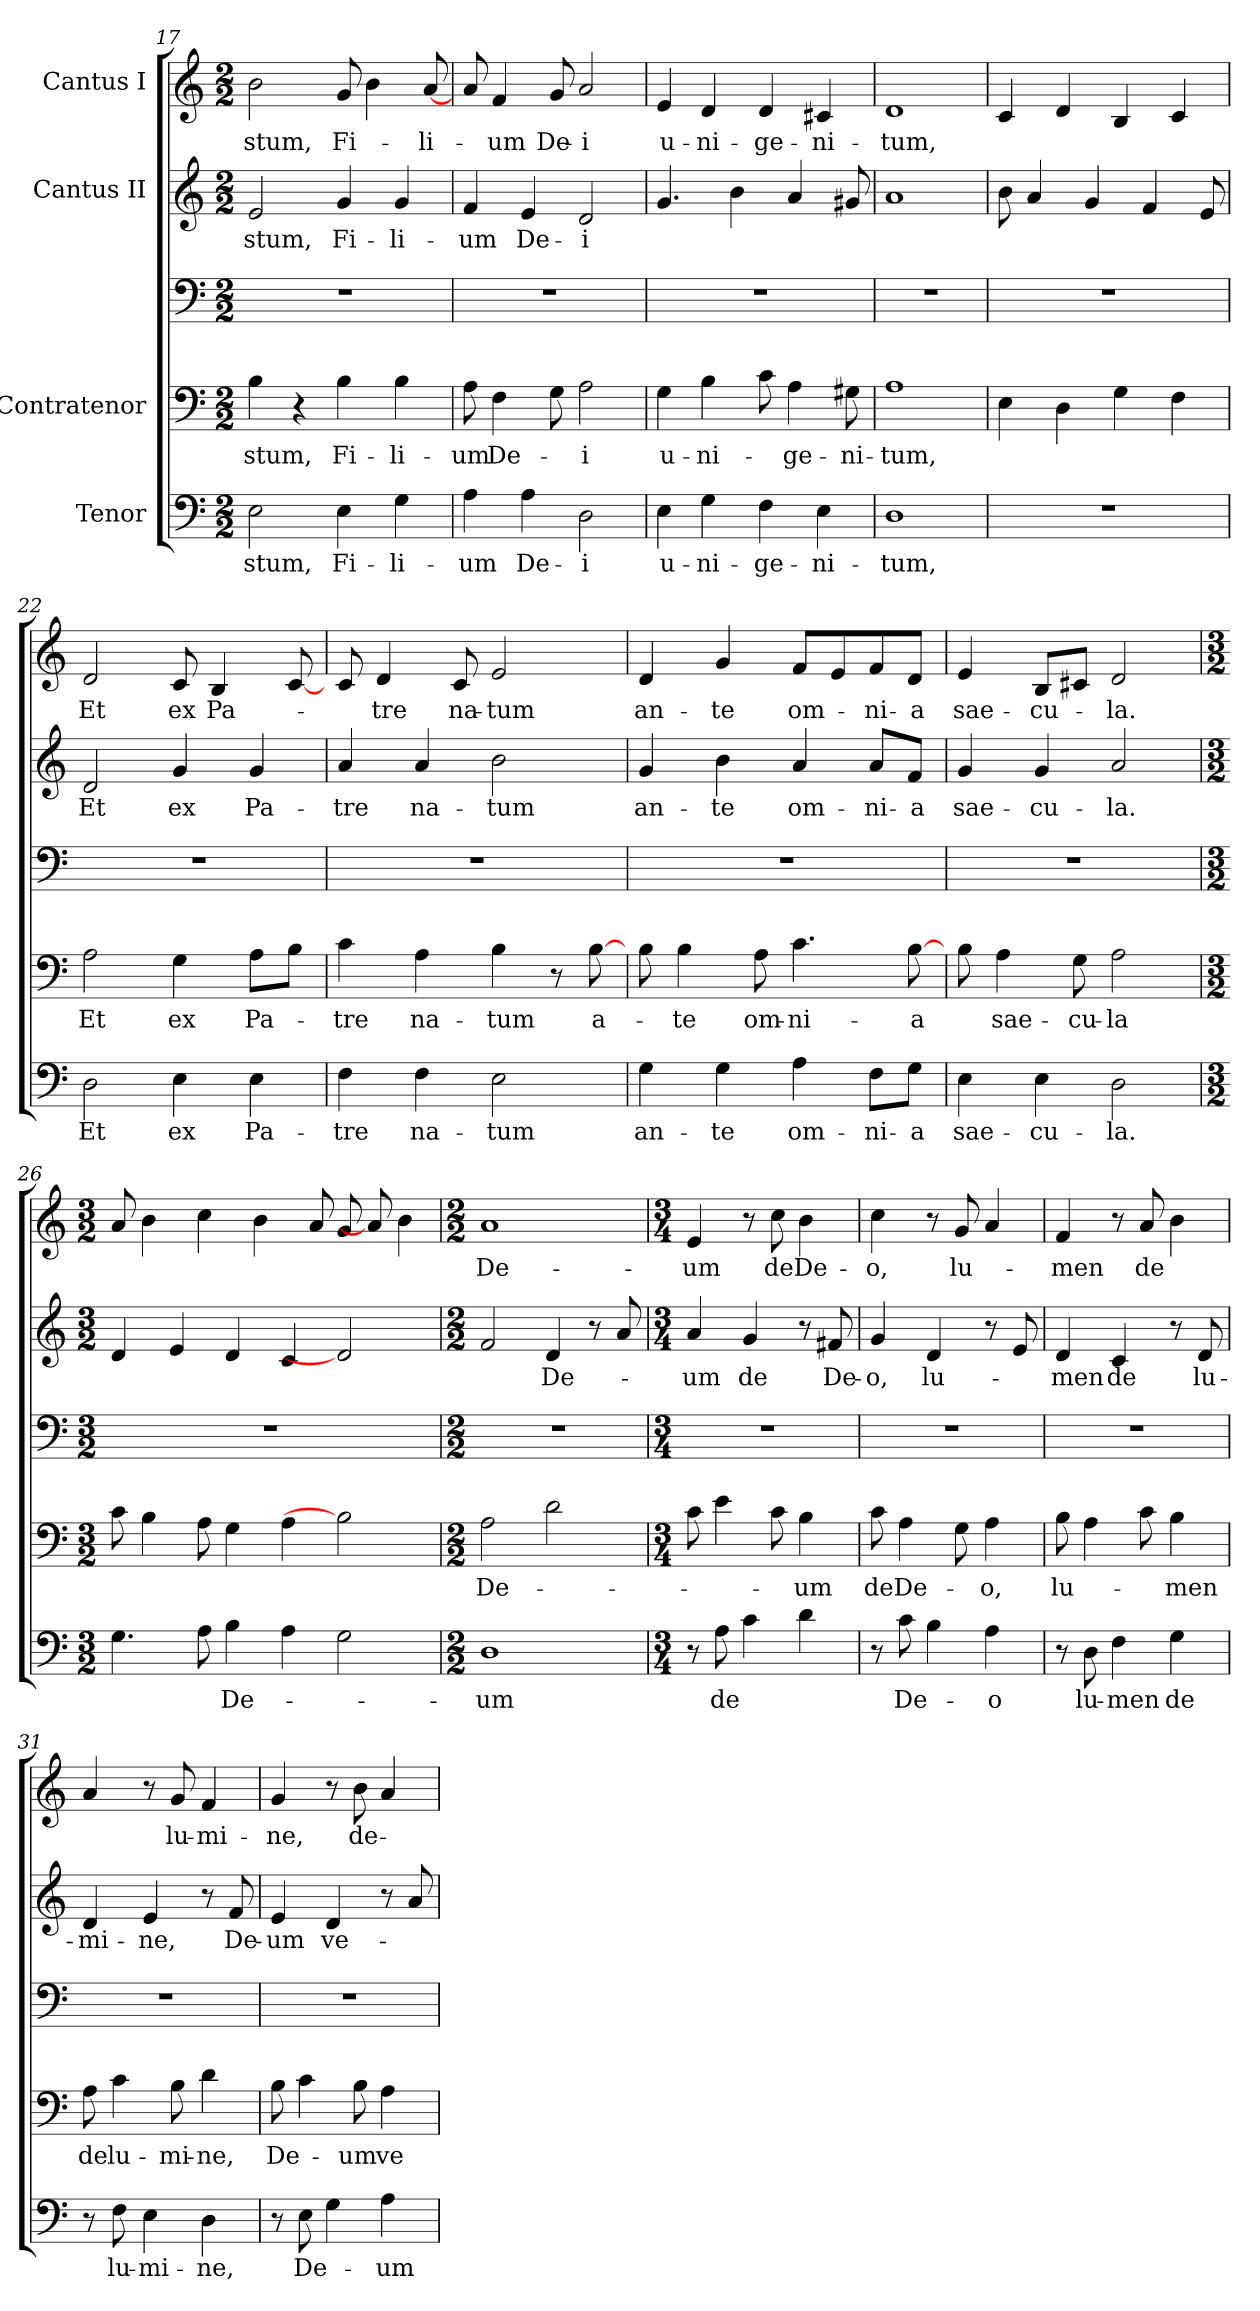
**kern	**text	**kern	**text	**kern	**kern	**text	**kern	**text
*part4	*part4	*part3	*part3	*part3	*part2	*part2	*part1	*part1
*staff5	*staff5	*staff4	*staff4	*staff3	*staff2	*staff2	*staff1	*staff1
*I"Tenor	*	*I"Contratenor	*	*	*I"Cantus II	*	*I"Cantus I	*
*clefF4	*	*clefF4	*	*clefF4	*clefG2	*	*clefG2	*
*k[]	*	*k[]	*	*k[]	*k[]	*	*k[]	*
*C:	*	*C:	*	*C:	*C:	*	*C:	*
*M2/2	*	*M2/2	*	*M2/2	*M2/2	*	*M2/2	*
=17	=17	=17	=17	=17	=17	=17	=17	=17
!	!LO:LY:b:color=#000000	!	!LO:LY:b:color=#000000	!	!	!LO:LY:b:color=#000000	!	!LO:LY:b:color=#000000
2Ei\	-stum,	4Bi\	-stum,	1r	2ei/	-stum,	2bi\	-stum,
.	.	4r	.	.	.	.	.	.
!	!LO:LY:b:color=#000000	!	!LO:LY:b:color=#000000	!	!	!LO:LY:b:color=#000000	!	!LO:LY:b:color=#000000
4Ei\	Fi-	4Bi\	Fi-	.	4gi/	Fi-	8gi/L	Fi-
.	.	.	.	.	.	.	4bi\	.
!	!LO:LY:b:color=#000000	!	!LO:LY:b:color=#000000	!	!	!LO:LY:b:color=#000000	!	!
4Gi\	-li-	4Bi\	-li-	.	4gi/	-li-	.	.
!	!	!	!	!	!	!	!	!LO:LY:b:color=#000000
.	.	.	.	.	.	.	[8ai/L	-li-
=18	=18	=18	=18	=18	=18	=18	=18	=18
!	!LO:LY:b:color=#000000	!	!LO:LY:b:color=#000000	!	!	!LO:LY:b:color=#000000	!	!
4Ai\	-um	8Ai\L	-um	1r	4fi/	-um	8ai/L	.
!	!	!	!LO:LY:b:color=#000000	!	!	!	!	!LO:LY:b:color=#000000
.	.	4Fi\	De-	.	.	.	4fi/	-um
!	!LO:LY:b:color=#000000	!	!	!	!	!LO:LY:b:color=#000000	!	!
4Ai\	De-	.	.	.	4ei/	De-	.	.
!	!	!	!	!	!	!	!	!LO:LY:b:color=#000000
.	.	8Gi\L	.	.	.	.	8gi/L	De-
!	!LO:LY:b:color=#000000	!	!LO:LY:b:color=#000000	!	!	!LO:LY:b:color=#000000	!	!LO:LY:b:color=#000000
2Di\	-i	2Ai\	-i	.	2di/	-i	2ai/	-i
!!LO:PB:g=z
=19	=19	=19	=19	=19	=19	=19	=19	=19
!	!LO:LY:b:color=#000000	!	!LO:LY:b:color=#000000	!	!	!	!	!LO:LY:b:color=#000000
4Ei\	u-	4Gi\	u-	1r	4.gi/	.	4ei/	u-
!	!LO:LY:b:color=#000000	!	!LO:LY:b:color=#000000	!	!	!	!	!LO:LY:b:color=#000000
4Gi\	-ni-	4Bi\	-ni-	.	.	.	4di/	-ni-
.	.	.	.	.	4bi\	.	.	.
!	!LO:LY:b:color=#000000	!	!	!	!	!	!	!LO:LY:b:color=#000000
4Fi\	-ge-	8ci\L	.	.	.	.	4di/	-ge-
!	!	!	!LO:LY:b:color=#000000	!	!	!	!	!
.	.	4Ai\	-ge-	.	4ai/	.	.	.
!	!LO:LY:b:color=#000000	!	!	!	!	!	!	!LO:LY:b:color=#000000
4Ei\	-ni-	.	.	.	.	.	4c#Xi/	-ni-
!	!	!	!LO:LY:b:color=#000000	!	!	!	!	!
.	.	8G#Xi\L	-ni-	.	8g#Xi/L	.	.	.
=20	=20	=20	=20	=20	=20	=20	=20	=20
!	!LO:LY:b:color=#000000	!	!LO:LY:b:color=#000000	!	!	!	!	!LO:LY:b:color=#000000
1Di\	-tum,	1Ai\	-tum,	1r	1ai/	.	1di/	-tum,
=21	=21	=21	=21	=21	=21	=21	=21	=21
1r	.	4Ei\	.	1r	8bi\L	.	4ci/	.
.	.	.	.	.	4ai/	.	.	.
.	.	4Di\	.	.	.	.	4di/	.
.	.	.	.	.	4gi/	.	.	.
.	.	4Gi\	.	.	.	.	4Bi/	.
.	.	.	.	.	4fi/	.	.	.
.	.	4Fi\	.	.	.	.	4ci/	.
.	.	.	.	.	8ei/L	.	.	.
=22	=22	=22	=22	=22	=22	=22	=22	=22
!	!LO:LY:b:color=#000000	!	!LO:LY:b:color=#000000	!	!	!LO:LY:b:color=#000000	!	!LO:LY:b:color=#000000
2Di\	Et	2Ai\	Et	1r	2di/	Et	2di/	Et
!	!LO:LY:b:color=#000000	!	!LO:LY:b:color=#000000	!	!	!LO:LY:b:color=#000000	!	!LO:LY:b:color=#000000
4Ei\	ex	4Gi\	ex	.	4gi/	ex	8ci/L	ex
!	!	!	!	!	!	!	!	!LO:LY:b:color=#000000
.	.	.	.	.	.	.	4Bi/	Pa-
!	!LO:LY:b:color=#000000	!	!LO:LY:b:color=#000000	!	!	!LO:LY:b:color=#000000	!	!
4Ei\	Pa-	8Ai\L	Pa-	.	4gi/	Pa-	.	.
.	.	8Bi\J	.	.	.	.	[8ci/L	.
=23	=23	=23	=23	=23	=23	=23	=23	=23
!	!LO:LY:b:color=#000000	!	!LO:LY:b:color=#000000	!	!	!LO:LY:b:color=#000000	!	!
4Fi\	-tre	4ci\	-tre	1r	4ai/	-tre	8ci/L	.
!	!	!	!	!	!	!	!	!LO:LY:b:color=#000000
.	.	.	.	.	.	.	4di/	-tre
!	!LO:LY:b:color=#000000	!	!LO:LY:b:color=#000000	!	!	!LO:LY:b:color=#000000	!	!
4Fi\	na-	4Ai\	na-	.	4ai/	na-	.	.
!	!	!	!	!	!	!	!	!LO:LY:b:color=#000000
.	.	.	.	.	.	.	8ci/L	na-
!	!LO:LY:b:color=#000000	!	!LO:LY:b:color=#000000	!	!	!LO:LY:b:color=#000000	!	!LO:LY:b:color=#000000
2Ei\	-tum	4Bi\	-tum	.	2bi\	-tum	2ei/	-tum
.	.	8r	.	.	.	.	.	.
!	!	!	!LO:LY:b:color=#000000	!	!	!	!	!
.	.	[8Bi\L	a-	.	.	.	.	.
!!LO:LB:g=z
=24	=24	=24	=24	=24	=24	=24	=24	=24
!	!LO:LY:b:color=#000000	!	!	!	!	!LO:LY:b:color=#000000	!	!LO:LY:b:color=#000000
4Gi\	an-	8Bi\L	.	1r	4gi/	an-	4di/	an-
!	!	!	!LO:LY:b:color=#000000	!	!	!	!	!
.	.	4Bi\	-te	.	.	.	.	.
!	!LO:LY:b:color=#000000	!	!	!	!	!LO:LY:b:color=#000000	!	!LO:LY:b:color=#000000
4Gi\	-te	.	.	.	4bi\	-te	4gi/	-te
!	!	!	!LO:LY:b:color=#000000	!	!	!	!	!
.	.	8Ai\L	om-	.	.	.	.	.
!	!LO:LY:b:color=#000000	!	!LO:LY:b:color=#000000	!	!	!LO:LY:b:color=#000000	!	!LO:LY:b:color=#000000
4Ai\	om-	4.ci\	-ni-	.	4ai/	om-	8fi/L	om-
.	.	.	.	.	.	.	8ei/	.
!	!LO:LY:b:color=#000000	!	!	!	!	!LO:LY:b:color=#000000	!	!LO:LY:b:color=#000000
8Fi\L	-ni-	.	.	.	8ai/L	-ni-	8fi/	-ni-
!	!LO:LY:b:color=#000000	!	!LO:LY:b:color=#000000	!	!	!LO:LY:b:color=#000000	!	!LO:LY:b:color=#000000
8Gi\J	-a	[8Bi\L	-a	.	8fi/J	-a	8di/J	-a
=25	=25	=25	=25	=25	=25	=25	=25	=25
!	!LO:LY:b:color=#000000	!	!	!	!	!LO:LY:b:color=#000000	!	!LO:LY:b:color=#000000
4Ei\	sae-	8Bi\L	.	1r	4gi/	sae-	4ei/	sae-
!	!	!	!LO:LY:b:color=#000000	!	!	!	!	!
.	.	4Ai\	sae-	.	.	.	.	.
!	!LO:LY:b:color=#000000	!	!	!	!	!LO:LY:b:color=#000000	!	!LO:LY:b:color=#000000
4Ei\	-cu-	.	.	.	4gi/	-cu-	8Bi/L	-cu-
!	!	!	!LO:LY:b:color=#000000	!	!	!	!	!
.	.	8Gi\L	-cu-	.	.	.	8c#Xi/J	.
!	!LO:LY:b:color=#000000	!	!LO:LY:b:color=#000000	!	!	!LO:LY:b:color=#000000	!	!LO:LY:b:color=#000000
2Di\	-la.	2Ai\	-la	.	2ai/	-la.	2di/	-la.
=26	=26	=26	=26	=26	=26	=26	=26	=26
*M3/2	*	*M3/2	*	*M3/2	*M3/2	*	*M3/2	*
!	!	!	!	!LO:N:vis=1	!	!	!	!
4.Gi\	.	8ci\L	.	1.r	4di/	.	8ai/L	.
.	.	4Bi\	.	.	.	.	4bi\	.
.	.	.	.	.	4ei/	.	.	.
8Ai\L	.	8Ai\L	.	.	.	.	4cci\	.
!	!LO:LY:b:color=#000000	!	!	!	!	!	!	!
4Bi\	De-	4Gi\	.	.	4di/	.	.	.
.	.	.	.	.	.	.	4bi\	.
4Ai\	.	4Ai\	.	.	4ci/	.	.	.
.	.	.	.	.	.	.	8ai/L	.
2Gi\	.	2Bi\]	.	.	2di/]	.	8gi/L	.
.	.	.	.	.	.	.	8ai/J]	.
.	.	.	.	.	.	.	4bi\	.
=27	=27	=27	=27	=27	=27	=27	=27	=27
*M2/2	*	*M2/2	*	*M2/2	*M2/2	*	*M2/2	*
!	!LO:LY:b:color=#000000	!	!LO:LY:b:color=#000000	!	!	!	!	!LO:LY:b:color=#000000
1Di\	-um	2Ai\	De-	1r	2fi/	.	1ai/	De-
!	!	!	!	!	!	!LO:LY:b:color=#000000	!	!
.	.	2di\	.	.	4di/	De-	.	.
.	.	.	.	.	8r	.	.	.
.	.	.	.	.	8ai/L	.	.	.
!!LO:PB:g=z
=28	=28	=28	=28	=28	=28	=28	=28	=28
*M3/4	*	*M3/4	*	*M3/4	*M3/4	*	*M3/4	*
!	!	!	!	!LO:N:vis=1	!	!LO:LY:b:color=#000000	!	!LO:LY:b:color=#000000
8r	.	8ci\L	.	2.r	4ai/	-um	4ei/	-um
!	!LO:LY:b:color=#000000	!	!	!	!	!	!	!
8Ai\L	de	4ei\	.	.	.	.	.	.
!	!	!	!	!	!	!LO:LY:b:color=#000000	!	!
4ci\	.	.	.	.	4gi/	de	8r	.
!	!	!	!	!	!	!	!	!LO:LY:b:color=#000000
.	.	8ci\L	.	.	.	.	8cci\L	de
!	!	!	!LO:LY:b:color=#000000	!	!	!	!	!LO:LY:b:color=#000000
4di\	.	4Bi\	-um	.	8r	.	4bi\	De-
!	!	!	!	!	!	!LO:LY:b:color=#000000	!	!
.	.	.	.	.	8f#Xi/L	De-	.	.
=29	=29	=29	=29	=29	=29	=29	=29	=29
!	!	!	!LO:LY:b:color=#000000	!LO:N:vis=1	!	!LO:LY:b:color=#000000	!	!LO:LY:b:color=#000000
8r	.	8ci\L	de	2.r	4gi/	-o,	4cci\	-o,
!	!LO:LY:b:color=#000000	!	!LO:LY:b:color=#000000	!	!	!	!	!
8ci\L	De-	4Ai\	De-	.	.	.	.	.
!	!	!	!	!	!	!LO:LY:b:color=#000000	!	!
4Bi\	.	.	.	.	4di/	lu-	8r	.
!	!	!	!	!	!	!	!	!LO:LY:b:color=#000000
.	.	8Gi\L	.	.	.	.	8gi/L	lu-
!	!LO:LY:b:color=#000000	!	!LO:LY:b:color=#000000	!	!	!	!	!
4Ai\	-o	4Ai\	-o,	.	8r	.	4ai/	.
.	.	.	.	.	8ei/L	.	.	.
=30	=30	=30	=30	=30	=30	=30	=30	=30
!	!	!	!LO:LY:b:color=#000000	!LO:N:vis=1	!	!LO:LY:b:color=#000000	!	!LO:LY:b:color=#000000
8r	.	8Bi\L	lu-	2.r	4di/	-men	4fi/	-men
!	!LO:LY:b:color=#000000	!	!	!	!	!	!	!
8Di\L	lu-	4Ai\	.	.	.	.	.	.
!	!LO:LY:b:color=#000000	!	!	!	!	!LO:LY:b:color=#000000	!	!
4Fi\	-men	.	.	.	4ci/	de	8r	.
!	!	!	!	!	!	!	!	!LO:LY:b:color=#000000
.	.	8ci\L	.	.	.	.	8ai/L	de
!	!LO:LY:b:color=#000000	!	!LO:LY:b:color=#000000	!	!	!	!	!
4Gi\	de	4Bi\	-men	.	8r	.	4bi\	.
!	!	!	!	!	!	!LO:LY:b:color=#000000	!	!
.	.	.	.	.	8di/L	lu-	.	.
=31	=31	=31	=31	=31	=31	=31	=31	=31
!	!	!	!LO:LY:b:color=#000000	!LO:N:vis=1	!	!LO:LY:b:color=#000000	!	!
8r	.	8Ai\L	de	2.r	4di/	-mi-	4ai/	.
!	!LO:LY:b:color=#000000	!	!LO:LY:b:color=#000000	!	!	!	!	!
8Fi\L	lu-	4ci\	lu-	.	.	.	.	.
!	!LO:LY:b:color=#000000	!	!	!	!	!LO:LY:b:color=#000000	!	!
4Ei\	-mi-	.	.	.	4ei/	-ne,	8r	.
!	!	!	!LO:LY:b:color=#000000	!	!	!	!	!LO:LY:b:color=#000000
.	.	8Bi\L	-mi-	.	.	.	8gi/L	lu-
!	!LO:LY:b:color=#000000	!	!LO:LY:b:color=#000000	!	!	!	!	!LO:LY:b:color=#000000
4Di\	-ne,	4di\	-ne,	.	8r	.	4fi/	-mi-
!	!	!	!	!	!	!LO:LY:b:color=#000000	!	!
.	.	.	.	.	8fi/L	De-	.	.
=32	=32	=32	=32	=32	=32	=32	=32	=32
!	!	!	!LO:LY:b:color=#000000	!LO:N:vis=1	!	!LO:LY:b:color=#000000	!	!LO:LY:b:color=#000000
8r	.	8Bi\L	De-	2.r	4ei/	-um	4gi/	-ne,
!	!LO:LY:b:color=#000000	!	!	!	!	!	!	!
8Ei\L	De-	4ci\	.	.	.	.	.	.
!	!	!	!	!	!	!LO:LY:b:color=#000000	!	!
4Gi\	.	.	.	.	4di/	ve-	8r	.
!	!	!	!LO:LY:b:color=#000000	!	!	!	!	!LO:LY:b:color=#000000
.	.	8Bi\L	-um	.	.	.	8bi\L	de-
!	!LO:LY:b:color=#000000	!	!LO:LY:b:color=#000000	!	!	!	!	!
4Ai\	-um	4Ai\	ve-	.	8r	.	4ai/	.
.	.	.	.	.	8ai/L	.	.	.
=	=	=	=	=	=	=	=	=
*-	*-	*-	*-	*-	*-	*-	*-	*-
